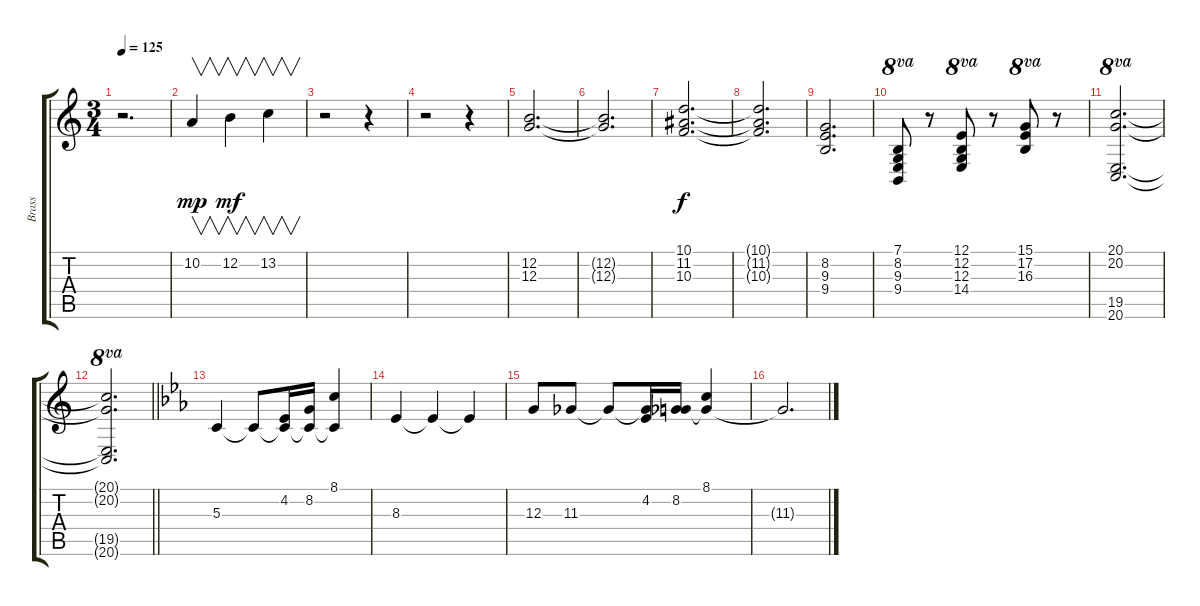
\track ("Brass" "Brass") {instrument trombone}
\staff {score tabs}
\tuning (E4 B3 G3 D3 A2 E2) {hide}
\ts (3 4)
\tempo 125
\clef g2
\ks c
r.2{d dy mp} |
10.2.4{v} 12.2.4{v dy mf} 13.2.4{v} |
r.2 r.4 |
r.2 r.4 |
(12.2 12.3).2{d} |
(12.2{t} 12.3{t}).2{d} |
(10.1 11.2 10.3).2{d dy f} |
(10.1{t} 11.2{t} 10.3{t}).2{d} |
(8.2 9.3 9.4).2{d} |
(7.1 8.2 9.3 9.4).8{ot 8va} r.8 (12.1 12.2 12.3 14.4).8{ot 8va} r.8 (15.1 17.2 16.3).8{ot 8va} r.8 |
(20.1 20.2 19.5 20.6).2{d ot 8va} |
\barLineRight lightlight
(20.1{t} 20.2{t} 19.5{t} 20.6{t}).2{d ot 8va} |
\ks eb
5.3.4 5.3{t}.8 (4.2 5.3{t}).16 (8.2 5.3{t}).16 (8.1 5.3{t}).4 |
8.3.4 8.3{t}.4 8.3{t}.4 |
12.3.8 11.3.8 11.3{t}.8 (4.2 11.3{t}).16 (8.2 11.3{t}).16 (8.1 11.3{t}).4 |
11.3{t}.2{d}
